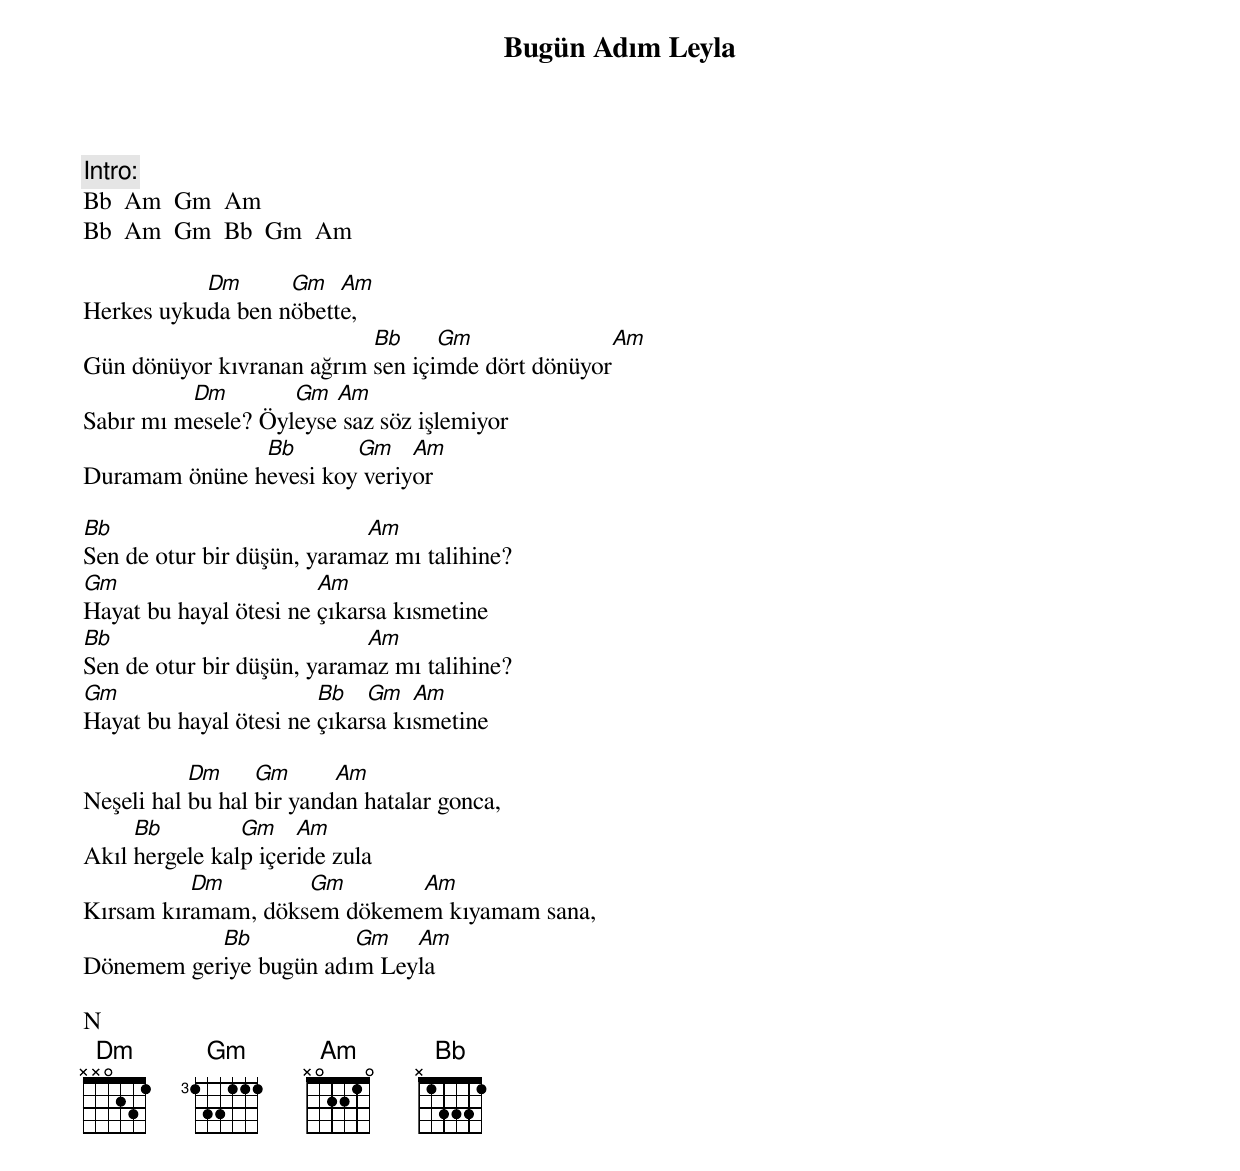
{title: Bugün Adım Leyla}
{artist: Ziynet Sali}

Intro:
Bb  Am  Gm  Am
Bb  Am  Gm  Bb  Gm  Am

           Dm      Gm   Am
Herkes uykuda ben nöbette,
                           Bb     Gm              Am
Gün dönüyor kıvranan ağrım sen içimde dört dönüyor
          Dm        Gm  Am
Sabır mı mesele? Öyleyse saz söz işlemiyor
               Bb       Gm    Am
Duramam önüne hevesi koy veriyor

Bb                          Am
Sen de otur bir düşün, yaramaz mı talihine?
Gm                      Am
Hayat bu hayal ötesi ne çıkarsa kısmetine
Bb                          Am
Sen de otur bir düşün, yaramaz mı talihine?
Gm                      Bb   Gm   Am
Hayat bu hayal ötesi ne çıkarsa kısmetine

           Dm     Gm      Am
Neşeli hal bu hal bir yandan hatalar gonca,
     Bb         Gm    Am
Akıl hergele kalp içeride zula
          Dm        Gm       Am
Kırsam kıramam, döksem dökemem kıyamam sana,
           Bb           Gm   Am
Dönemem geriye bugün adım Leyla

N
